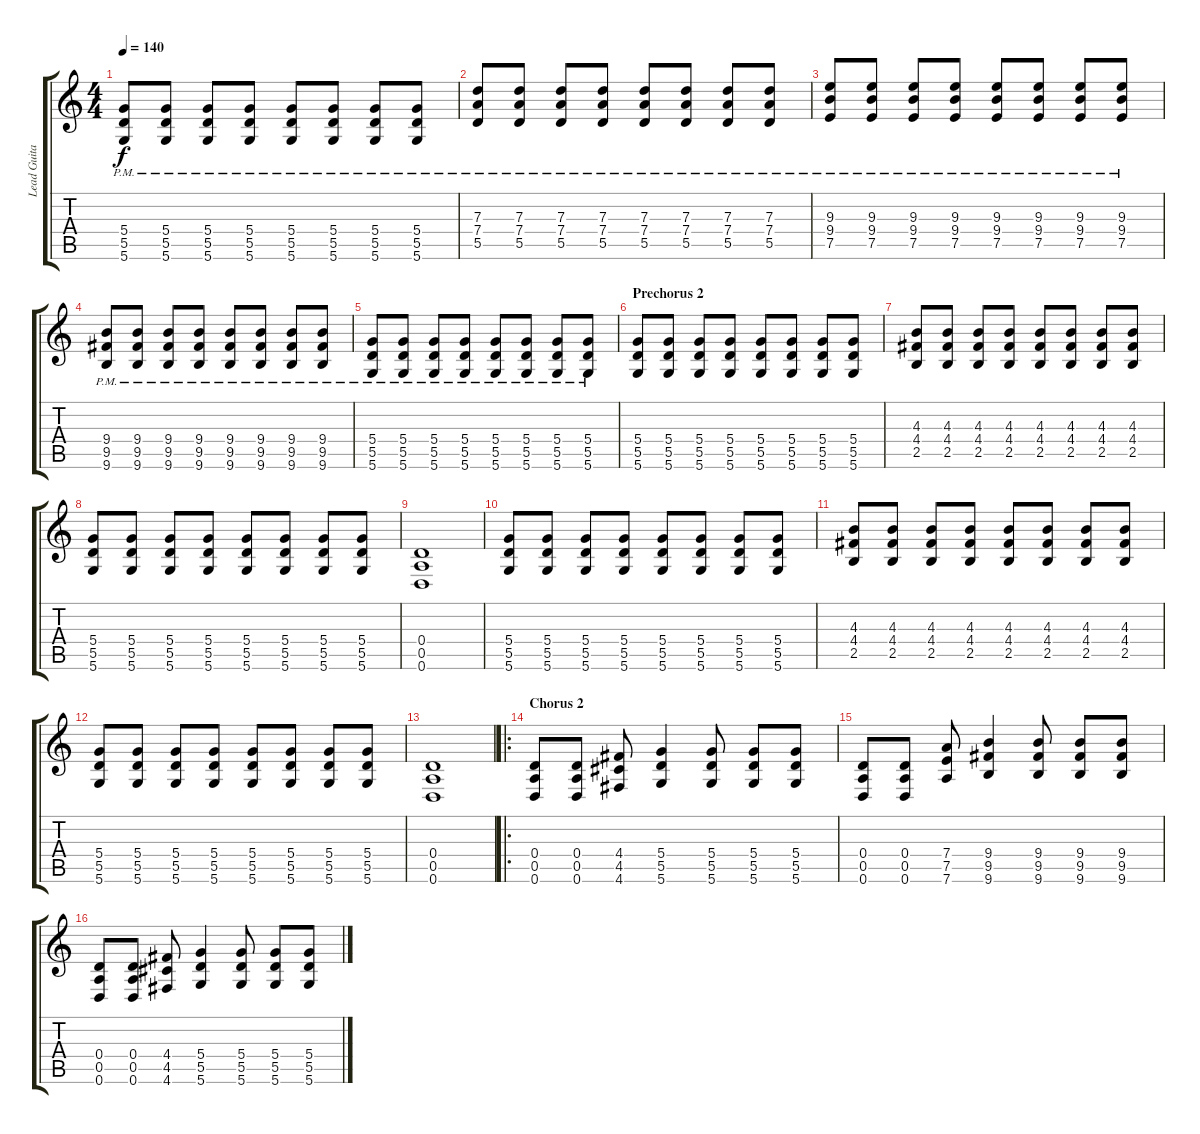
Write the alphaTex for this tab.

\track ("Lead Guitar" "Lead Guita") {instrument distortionguitar}
\staff {score tabs}
\tuning (E4 B3 G3 D3 A2 D2) {hide}
\ts (4 4)
\tempo 140
\clef g2
\ks c
(5.4{pm} 5.5{pm} 5.6{pm}).8{dy f} (5.4{pm} 5.5{pm} 5.6{pm}).8 (5.4{pm} 5.5{pm} 5.6{pm}).8 (5.4{pm} 5.5{pm} 5.6{pm}).8 (5.4{pm} 5.5{pm} 5.6{pm}).8 (5.4{pm} 5.5{pm} 5.6{pm}).8 (5.4{pm} 5.5{pm} 5.6{pm}).8 (5.4{pm} 5.5{pm} 5.6{pm}).8 |
(7.3{pm} 7.4{pm} 5.5{pm}).8 (7.3{pm} 7.4{pm} 5.5{pm}).8 (7.3{pm} 7.4{pm} 5.5{pm}).8 (7.3{pm} 7.4{pm} 5.5{pm}).8 (7.3{pm} 7.4{pm} 5.5{pm}).8 (7.3{pm} 7.4{pm} 5.5{pm}).8 (7.3{pm} 7.4{pm} 5.5{pm}).8 (7.3{pm} 7.4{pm} 5.5{pm}).8 |
(9.3{pm} 9.4{pm} 7.5{pm}).8 (9.3{pm} 9.4{pm} 7.5{pm}).8 (9.3{pm} 9.4{pm} 7.5{pm}).8 (9.3{pm} 9.4{pm} 7.5{pm}).8 (9.3{pm} 9.4{pm} 7.5{pm}).8 (9.3{pm} 9.4{pm} 7.5{pm}).8 (9.3{pm} 9.4{pm} 7.5{pm}).8 (9.3{pm} 9.4{pm} 7.5{pm}).8 |
(9.4{pm} 9.5{pm} 9.6{pm}).8 (9.4{pm} 9.5{pm} 9.6{pm}).8 (9.4{pm} 9.5{pm} 9.6{pm}).8 (9.4{pm} 9.5{pm} 9.6{pm}).8 (9.4{pm} 9.5{pm} 9.6{pm}).8 (9.4{pm} 9.5{pm} 9.6{pm}).8 (9.4{pm} 9.5{pm} 9.6{pm}).8 (9.4{pm} 9.5{pm} 9.6{pm}).8 |
(5.4{pm} 5.5{pm} 5.6{pm}).8 (5.4{pm} 5.5{pm} 5.6{pm}).8 (5.4{pm} 5.5{pm} 5.6{pm}).8 (5.4{pm} 5.5{pm} 5.6{pm}).8 (5.4{pm} 5.5{pm} 5.6{pm}).8 (5.4{pm} 5.5{pm} 5.6{pm}).8 (5.4{pm} 5.5{pm} 5.6{pm}).8 (5.4{pm} 5.5{pm} 5.6{pm}).8 |
\section ("" "Prechorus 2")
(5.4 5.5 5.6).8 (5.4 5.5 5.6).8 (5.4 5.5 5.6).8 (5.4 5.5 5.6).8 (5.4 5.5 5.6).8 (5.4 5.5 5.6).8 (5.4 5.5 5.6).8 (5.4 5.5 5.6).8 |
(4.3 4.4 2.5).8 (4.3 4.4 2.5).8 (4.3 4.4 2.5).8 (4.3 4.4 2.5).8 (4.3 4.4 2.5).8 (4.3 4.4 2.5).8 (4.3 4.4 2.5).8 (4.3 4.4 2.5).8 |
(5.4 5.5 5.6).8 (5.4 5.5 5.6).8 (5.4 5.5 5.6).8 (5.4 5.5 5.6).8 (5.4 5.5 5.6).8 (5.4 5.5 5.6).8 (5.4 5.5 5.6).8 (5.4 5.5 5.6).8 |
(0.4 0.5 0.6).1 |
(5.4 5.5 5.6).8 (5.4 5.5 5.6).8 (5.4 5.5 5.6).8 (5.4 5.5 5.6).8 (5.4 5.5 5.6).8 (5.4 5.5 5.6).8 (5.4 5.5 5.6).8 (5.4 5.5 5.6).8 |
(4.3 4.4 2.5).8 (4.3 4.4 2.5).8 (4.3 4.4 2.5).8 (4.3 4.4 2.5).8 (4.3 4.4 2.5).8 (4.3 4.4 2.5).8 (4.3 4.4 2.5).8 (4.3 4.4 2.5).8 |
(5.4 5.5 5.6).8 (5.4 5.5 5.6).8 (5.4 5.5 5.6).8 (5.4 5.5 5.6).8 (5.4 5.5 5.6).8 (5.4 5.5 5.6).8 (5.4 5.5 5.6).8 (5.4 5.5 5.6).8 |
(0.4 0.5 0.6).1 |
\ro
\section ("" "Chorus 2")
(0.4 0.5 0.6).8 (0.4 0.5 0.6).8 (4.4 4.5 4.6).8 (5.4 5.5 5.6).4 (5.4 5.5 5.6).8 (5.4 5.5 5.6).8 (5.4 5.5 5.6).8 |
(0.4 0.5 0.6).8 (0.4 0.5 0.6).8 (7.4 7.5 7.6).8 (9.4 9.5 9.6).4 (9.4 9.5 9.6).8 (9.4 9.5 9.6).8 (9.4 9.5 9.6).8 |
(0.4 0.5 0.6).8 (0.4 0.5 0.6).8 (4.4 4.5 4.6).8 (5.4 5.5 5.6).4 (5.4 5.5 5.6).8 (5.4 5.5 5.6).8 (5.4 5.5 5.6).8
